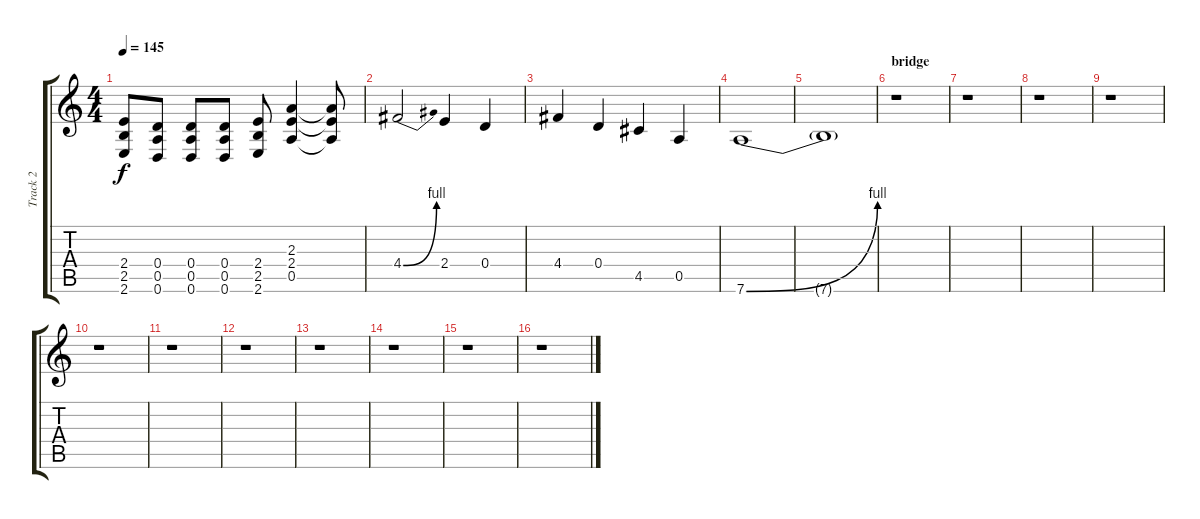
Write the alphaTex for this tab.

\track ("Track 2" "Track 2") {instrument distortionguitar}
\staff {score tabs}
\tuning (E4 B3 G3 D3 A2 D2) {hide}
\ts (4 4)
\tempo 145
\clef g2
\ks c
(2.4 2.5 2.6).8{dy f} (0.4 0.5 0.6).8 (0.4 0.5 0.6).8 (0.4 0.5 0.6).8 (2.4 2.5 2.6).8 (2.3 2.4 0.5).4 (2.3{t} 2.4{t} 0.5{t}).8 |
4.4{be (bend 0 0 60 4)}.2 2.4.4 0.4.4 |
4.4.4 0.4.4 4.5.4 0.5.4 |
7.6{be (bend 0 0 60 4)}.1 |
7.6{t}.1 |
\section ("" "bridge")
r.1 |
r.1 |
r.1 |
r.1 |
r.1 |
r.1 |
r.1 |
r.1 |
r.1 |
r.1 |
r.1
